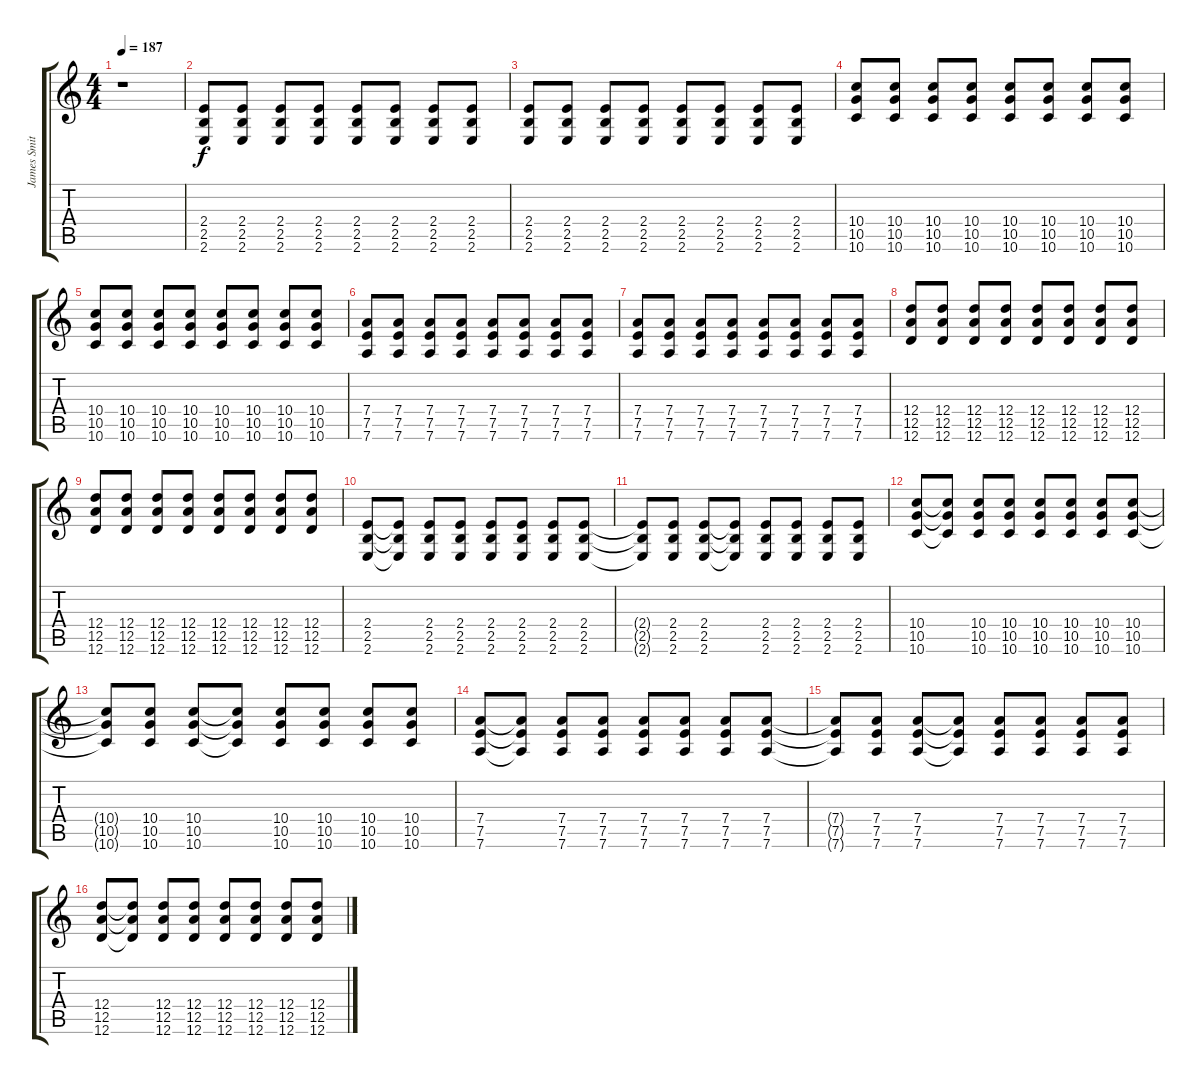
\track ("James Smith" "James Smit") {instrument distortionguitar}
\staff {score tabs}
\tuning (E4 B3 G3 D3 A2 D2) {hide}
\ts (4 4)
\tempo 187
\clef g2
\ks c
r.1{dy f} |
(2.4 2.5 2.6).8 (2.4 2.5 2.6).8 (2.4 2.5 2.6).8 (2.4 2.5 2.6).8 (2.4 2.5 2.6).8 (2.4 2.5 2.6).8 (2.4 2.5 2.6).8 (2.4 2.5 2.6).8 |
(2.4 2.5 2.6).8 (2.4 2.5 2.6).8 (2.4 2.5 2.6).8 (2.4 2.5 2.6).8 (2.4 2.5 2.6).8 (2.4 2.5 2.6).8 (2.4 2.5 2.6).8 (2.4 2.5 2.6).8 |
(10.4 10.5 10.6).8 (10.4 10.5 10.6).8 (10.4 10.5 10.6).8 (10.4 10.5 10.6).8 (10.4 10.5 10.6).8 (10.4 10.5 10.6).8 (10.4 10.5 10.6).8 (10.4 10.5 10.6).8 |
(10.4 10.5 10.6).8 (10.4 10.5 10.6).8 (10.4 10.5 10.6).8 (10.4 10.5 10.6).8 (10.4 10.5 10.6).8 (10.4 10.5 10.6).8 (10.4 10.5 10.6).8 (10.4 10.5 10.6).8 |
(7.4 7.5 7.6).8 (7.4 7.5 7.6).8 (7.4 7.5 7.6).8 (7.4 7.5 7.6).8 (7.4 7.5 7.6).8 (7.4 7.5 7.6).8 (7.4 7.5 7.6).8 (7.4 7.5 7.6).8 |
(7.4 7.5 7.6).8 (7.4 7.5 7.6).8 (7.4 7.5 7.6).8 (7.4 7.5 7.6).8 (7.4 7.5 7.6).8 (7.4 7.5 7.6).8 (7.4 7.5 7.6).8 (7.4 7.5 7.6).8 |
(12.4 12.5 12.6).8 (12.4 12.5 12.6).8 (12.4 12.5 12.6).8 (12.4 12.5 12.6).8 (12.4 12.5 12.6).8 (12.4 12.5 12.6).8 (12.4 12.5 12.6).8 (12.4 12.5 12.6).8 |
(12.4 12.5 12.6).8 (12.4 12.5 12.6).8 (12.4 12.5 12.6).8 (12.4 12.5 12.6).8 (12.4 12.5 12.6).8 (12.4 12.5 12.6).8 (12.4 12.5 12.6).8 (12.4 12.5 12.6).8 |
(2.4 2.5 2.6).8 (2.4{t} 2.5{t} 2.6{t}).8 (2.4 2.5 2.6).8 (2.4 2.5 2.6).8 (2.4 2.5 2.6).8 (2.4 2.5 2.6).8 (2.4 2.5 2.6).8 (2.4 2.5 2.6).8 |
(2.4{t} 2.5{t} 2.6{t}).8 (2.4 2.5 2.6).8 (2.4 2.5 2.6).8 (2.4{t} 2.5{t} 2.6{t}).8 (2.4 2.5 2.6).8 (2.4 2.5 2.6).8 (2.4 2.5 2.6).8 (2.4 2.5 2.6).8 |
(10.4 10.5 10.6).8 (10.4{t} 10.5{t} 10.6{t}).8 (10.4 10.5 10.6).8 (10.4 10.5 10.6).8 (10.4 10.5 10.6).8 (10.4 10.5 10.6).8 (10.4 10.5 10.6).8 (10.4 10.5 10.6).8 |
(10.4{t} 10.5{t} 10.6{t}).8 (10.4 10.5 10.6).8 (10.4 10.5 10.6).8 (10.4{t} 10.5{t} 10.6{t}).8 (10.4 10.5 10.6).8 (10.4 10.5 10.6).8 (10.4 10.5 10.6).8 (10.4 10.5 10.6).8 |
(7.4 7.5 7.6).8 (7.4{t} 7.5{t} 7.6{t}).8 (7.4 7.5 7.6).8 (7.4 7.5 7.6).8 (7.4 7.5 7.6).8 (7.4 7.5 7.6).8 (7.4 7.5 7.6).8 (7.4 7.5 7.6).8 |
(7.4{t} 7.5{t} 7.6{t}).8 (7.4 7.5 7.6).8 (7.4 7.5 7.6).8 (7.4{t} 7.5{t} 7.6{t}).8 (7.4 7.5 7.6).8 (7.4 7.5 7.6).8 (7.4 7.5 7.6).8 (7.4 7.5 7.6).8 |
(12.4 12.5 12.6).8 (12.4{t} 12.5{t} 12.6{t}).8 (12.4 12.5 12.6).8 (12.4 12.5 12.6).8 (12.4 12.5 12.6).8 (12.4 12.5 12.6).8 (12.4 12.5 12.6).8 (12.4 12.5 12.6).8
